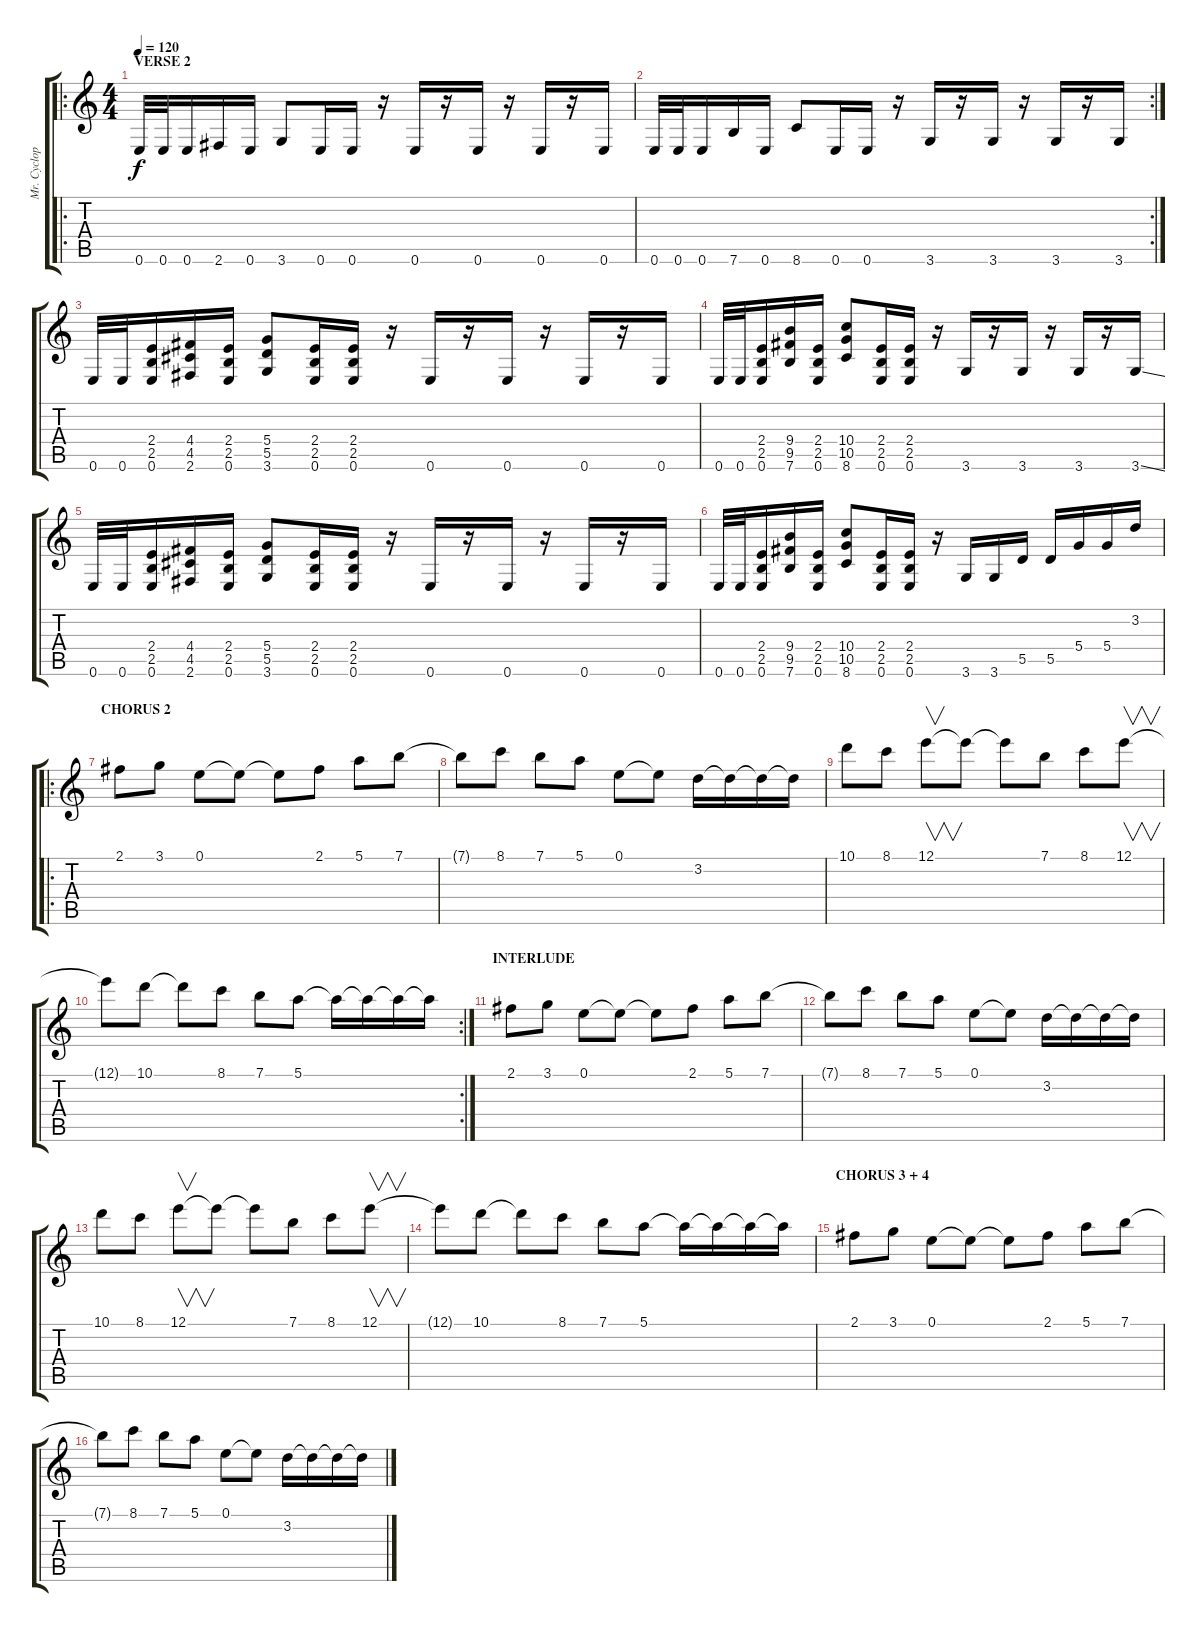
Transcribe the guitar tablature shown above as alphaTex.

\track ("Mr. Cyclop" "Mr. Cyclop") {instrument distortionguitar}
\staff {score tabs}
\tuning (E4 B3 G3 D3 A2 E2) {hide}
\ro
\ts (4 4)
\section ("" "VERSE 2")
\tempo 120
\clef g2
\ks c
0.6.32{dy f instrument distortionguitar} 0.6.32 0.6.16 2.6.16 0.6.16 3.6.8 0.6.16 0.6.16 r.16 0.6.16 r.16 0.6.16 r.16 0.6.16 r.16 0.6.16 |
\rc 2
0.6.32 0.6.32 0.6.16 7.6.16 0.6.16 8.6.8 0.6.16 0.6.16 r.16 3.6.16 r.16 3.6.16 r.16 3.6.16 r.16 3.6.16 |
0.6.32 0.6.32 (2.4 2.5 0.6).16 (4.4 4.5 2.6).16 (2.4 2.5 0.6).16 (5.4 5.5 3.6).8 (2.4 2.5 0.6).16 (2.4 2.5 0.6).16 r.16 0.6.16 r.16 0.6.16 r.16 0.6.16 r.16 0.6.16 |
0.6.32 0.6.32 (2.4 2.5 0.6).16 (9.4 9.5 7.6).16 (2.4 2.5 0.6).16 (10.4 10.5 8.6).8 (2.4 2.5 0.6).16 (2.4 2.5 0.6).16 r.16 3.6.16 r.16 3.6.16 r.16 3.6.16 r.16 3.6{ss}.16 |
0.6.32 0.6.32 (2.4 2.5 0.6).16 (4.4 4.5 2.6).16 (2.4 2.5 0.6).16 (5.4 5.5 3.6).8 (2.4 2.5 0.6).16 (2.4 2.5 0.6).16 r.16 0.6.16 r.16 0.6.16 r.16 0.6.16 r.16 0.6.16 |
0.6.32 0.6.32 (2.4 2.5 0.6).16 (9.4 9.5 7.6).16 (2.4 2.5 0.6).16 (10.4 10.5 8.6).8 (2.4 2.5 0.6).16 (2.4 2.5 0.6).16 r.16 3.6.16 3.6.16 5.5.16 5.5.16 5.4.16 5.4.16 3.2.16 |
\ro
\section ("" "CHORUS 2")
2.1.8{instrument electricguitarjazz} 3.1.8 0.1.8 0.1{t}.8 0.1{t}.8 2.1.8 5.1.8 7.1.8 |
7.1{t}.8 8.1.8 7.1.8 5.1.8 0.1.8 0.1{t}.8 3.2.16 3.2{t}.16 3.2{t}.16 3.2{t}.16 |
10.1.8{instrument electricguitarjazz} 8.1.8 12.1.8{v} 12.1{t}.8 12.1{t}.8 7.1.8 8.1.8 12.1.8{v} |
\rc 2
12.1{t}.8 10.1.8 10.1{t}.8 8.1.8 7.1.8 5.1.8 5.1{t}.16 5.1{t}.16 5.1{t}.16 5.1{t}.16 |
\section ("" "INTERLUDE")
2.1.8{instrument electricguitarjazz} 3.1.8 0.1.8 0.1{t}.8 0.1{t}.8 2.1.8 5.1.8 7.1.8 |
7.1{t}.8 8.1.8 7.1.8 5.1.8 0.1.8 0.1{t}.8 3.2.16 3.2{t}.16 3.2{t}.16 3.2{t}.16 |
10.1.8{instrument electricguitarjazz} 8.1.8 12.1.8{v} 12.1{t}.8 12.1{t}.8 7.1.8 8.1.8 12.1.8{v} |
12.1{t}.8 10.1.8 10.1{t}.8 8.1.8 7.1.8 5.1.8 5.1{t}.16 5.1{t}.16 5.1{t}.16 5.1{t}.16 |
\section ("" "CHORUS 3 + 4")
2.1.8{instrument electricguitarjazz} 3.1.8 0.1.8 0.1{t}.8 0.1{t}.8 2.1.8 5.1.8 7.1.8 |
7.1{t}.8 8.1.8 7.1.8 5.1.8 0.1.8 0.1{t}.8 3.2.16 3.2{t}.16 3.2{t}.16 3.2{t}.16
